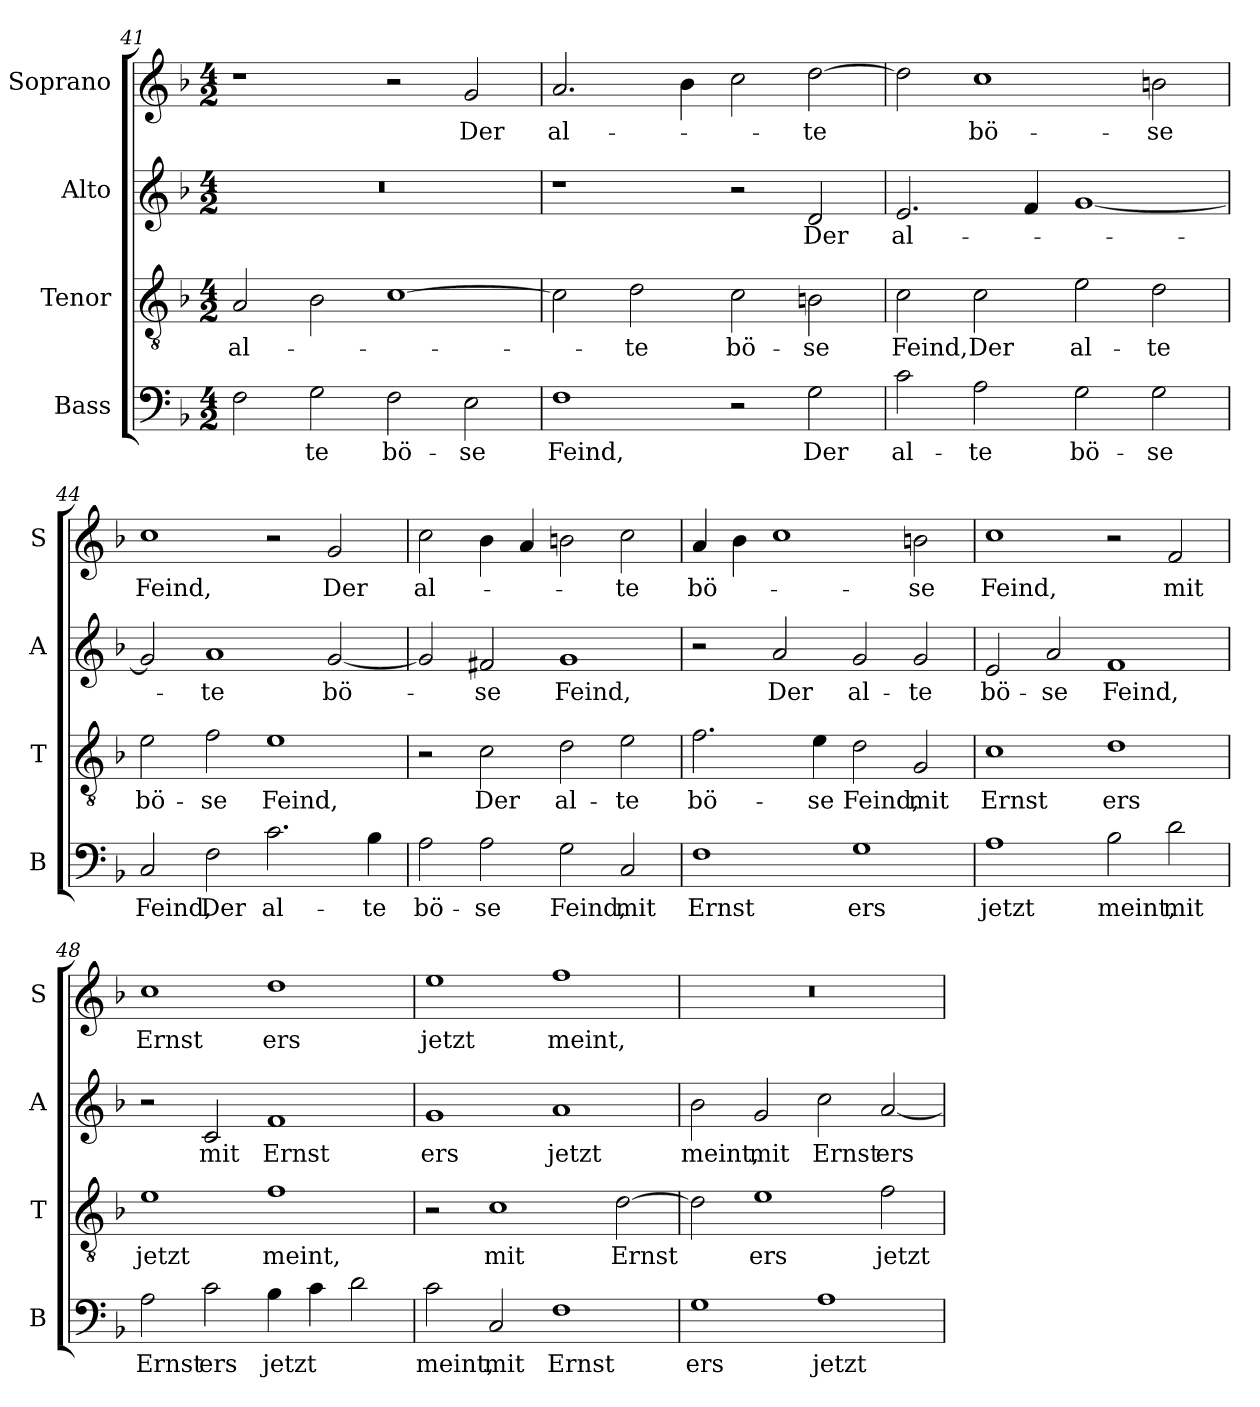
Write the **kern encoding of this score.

**kern	**text	**kern	**text	**kern	**text	**kern	**text
*part4	*part4	*part3	*part3	*part2	*part2	*part1	*part1
*staff4	*staff4	*staff3	*staff3	*staff2	*staff2	*staff1	*staff1
*I"Bass	*	*I"Tenor	*	*I"Alto	*	*I"Soprano	*
*I'B	*	*I'T	*	*I'A	*	*I'S	*
!!LO:PB:g=z
*clefF4	*	*clefGv2	*	*clefG2	*	*clefG2	*
*k[b-]	*	*k[b-]	*	*k[b-]	*	*k[b-]	*
*F:	*	*F:	*	*F:	*	*F:	*
*M4/2	*	*M4/2	*	*M4/2	*	*M4/2	*
=41	=41	=41	=41	=41	=41	=41	=41
!	!	!	!LO:LY:b	!	!	!	!
2F\	.	2A/	al-	0r	.	1r	.
!	!LO:LY:b	!	!	!	!	!	!
2G\	-te	2B-\	.	.	.	.	.
!	!LO:LY:b	!	!	!	!	!	!
2F\	bö-	[1c	.	.	.	2r	.
!	!LO:LY:b	!	!	!	!	!	!LO:LY:b
2E\	-se	.	.	.	.	2g/	Der
=42	=42	=42	=42	=42	=42	=42	=42
!	!LO:LY:b	!	!	!	!	!	!LO:LY:b
1F	Feind,	2c\]	.	1r	.	2.a/	al-
!	!	!	!LO:LY:b	!	!	!	!
.	.	2d\	-te	.	.	.	.
.	.	.	.	.	.	4b-\	.
!	!	!	!LO:LY:b	!	!	!	!
2r	.	2c\	bö-	2r	.	2cc\	.
!	!LO:LY:b	!	!LO:LY:b	!	!LO:LY:b	!	!LO:LY:b
2G\	Der	2Bn\	-se	2d/	Der	[2dd\	-te
=43	=43	=43	=43	=43	=43	=43	=43
!	!LO:LY:b	!	!LO:LY:b	!	!LO:LY:b	!	!
2c\	al-	2c\	Feind,	2.e/	al-	2dd\]	.
!	!LO:LY:b	!	!LO:LY:b	!	!	!	!LO:LY:b
2A\	-te	2c\	Der	.	.	1cc	bö-
.	.	.	.	4f/	.	.	.
!	!LO:LY:b	!	!LO:LY:b	!	!	!	!
2G\	bö-	2e\	al-	[1g	.	.	.
!	!LO:LY:b	!	!LO:LY:b	!	!	!	!LO:LY:b
2G\	-se	2d\	-te	.	.	2bn\	-se
=44	=44	=44	=44	=44	=44	=44	=44
!	!LO:LY:b	!	!LO:LY:b	!	!	!	!LO:LY:b
2C/	Feind,	2e\	bö-	2g/]	.	1cc	Feind,
!	!LO:LY:b	!	!LO:LY:b	!	!LO:LY:b	!	!
2F\	Der	2f\	-se	1a	-te	.	.
!	!LO:LY:b	!	!LO:LY:b	!	!	!	!
2.c\	al-	1e	Feind,	.	.	2r	.
!	!	!	!	!	!LO:LY:b	!	!LO:LY:b
.	.	.	.	[2g/	bö-	2g/	Der
!	!LO:LY:b	!	!	!	!	!	!
4B-\	-te	.	.	.	.	.	.
=45	=45	=45	=45	=45	=45	=45	=45
!	!LO:LY:b	!	!	!	!	!	!LO:LY:b
2A\	bö-	2r	.	2g/]	.	2cc\	al-
!	!LO:LY:b	!	!LO:LY:b	!	!LO:LY:b	!	!
2A\	-se	2c\	Der	2f#X/	-se	4b-\	.
.	.	.	.	.	.	4a/	.
!	!LO:LY:b	!	!LO:LY:b	!	!LO:LY:b	!	!
2G\	Feind,	2d\	al-	1g	Feind,	2bn\	.
!	!LO:LY:b	!	!LO:LY:b	!	!	!	!LO:LY:b
2C/	mit	2e\	-te	.	.	2cc\	-te
!!LO:LB:g=z
=46	=46	=46	=46	=46	=46	=46	=46
!	!LO:LY:b	!	!LO:LY:b	!	!	!	!LO:LY:b
1F	Ernst	2.f\	bö-	2r	.	4a/	bö-
.	.	.	.	.	.	4b-\	.
!	!	!	!	!	!LO:LY:b	!	!
.	.	.	.	2a/	Der	1cc	.
!	!	!	!LO:LY:b	!	!	!	!
.	.	4e\	-se	.	.	.	.
!	!LO:LY:b	!	!LO:LY:b	!	!LO:LY:b	!	!
1G	ers	2d\	Feind,	2g/	al-	.	.
!	!	!	!LO:LY:b	!	!LO:LY:b	!	!LO:LY:b
.	.	2G/	mit	2g/	-te	2bn\	-se
=47	=47	=47	=47	=47	=47	=47	=47
!	!LO:LY:b	!	!LO:LY:b	!	!LO:LY:b	!	!LO:LY:b
1A	jetzt	1c	Ernst	2e/	bö-	1cc	Feind,
!	!	!	!	!	!LO:LY:b	!	!
.	.	.	.	2a/	-se	.	.
!	!LO:LY:b	!	!LO:LY:b	!	!LO:LY:b	!	!
2B-\	meint,	1d	ers	1f	Feind,	2r	.
!	!LO:LY:b	!	!	!	!	!	!LO:LY:b
2d\	mit	.	.	.	.	2f/	mit
=48	=48	=48	=48	=48	=48	=48	=48
!	!LO:LY:b	!	!LO:LY:b	!	!	!	!LO:LY:b
2A\	Ernst	1e	jetzt	2r	.	1cc	Ernst
!	!LO:LY:b	!	!	!	!LO:LY:b	!	!
2c\	ers	.	.	2c/	mit	.	.
!	!LO:LY:b	!	!LO:LY:b	!	!LO:LY:b	!	!LO:LY:b
4B-\	jetzt	1f	meint,	1f	Ernst	1dd	ers
4c\	.	.	.	.	.	.	.
2d\	.	.	.	.	.	.	.
=49	=49	=49	=49	=49	=49	=49	=49
!	!LO:LY:b	!	!	!	!LO:LY:b	!	!LO:LY:b
2c\	meint,	2r	.	1g	ers	1ee	jetzt
!	!LO:LY:b	!	!LO:LY:b	!	!	!	!
2C/	mit	1c	mit	.	.	.	.
!	!LO:LY:b	!	!	!	!LO:LY:b	!	!LO:LY:b
1F	Ernst	.	.	1a	jetzt	1ff	meint,
!	!	!	!LO:LY:b	!	!	!	!
.	.	[2d\	Ernst	.	.	.	.
=50	=50	=50	=50	=50	=50	=50	=50
!	!LO:LY:b	!	!	!	!LO:LY:b	!	!
1G	ers	2d\]	.	2b-\	meint,	0r	.
!	!	!	!LO:LY:b	!	!LO:LY:b	!	!
.	.	1e	ers	2g/	mit	.	.
!	!LO:LY:b	!	!	!	!LO:LY:b	!	!
1A	jetzt	.	.	2cc\	Ernst	.	.
!	!	!	!LO:LY:b	!	!LO:LY:b	!	!
.	.	2f\	jetzt	[2a/	ers	.	.
=	=	=	=	=	=	=	=
*-	*-	*-	*-	*-	*-	*-	*-
